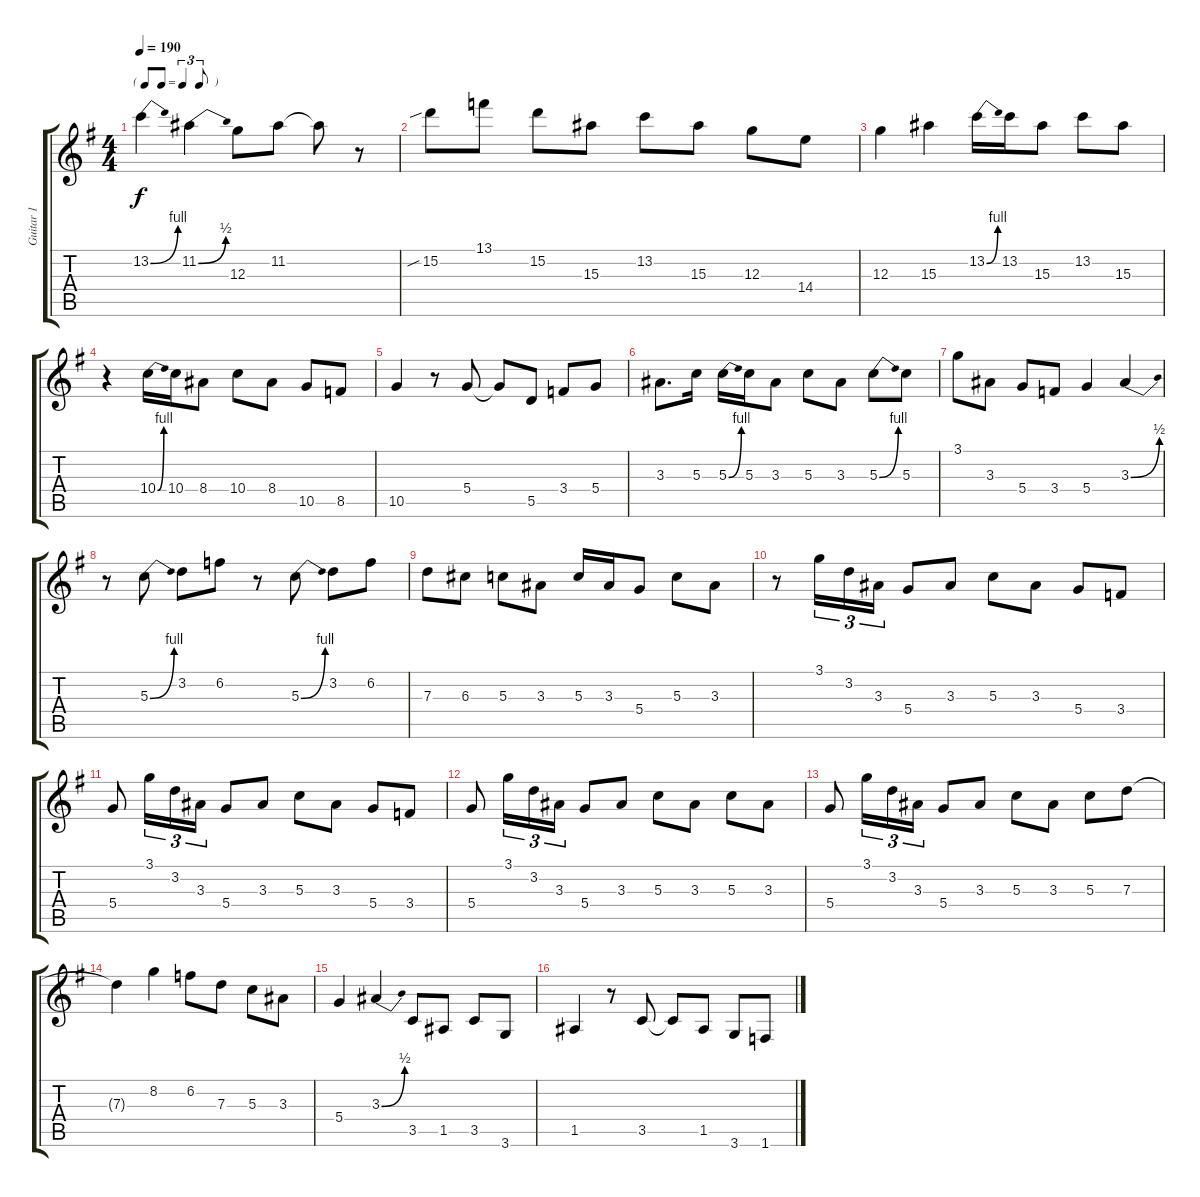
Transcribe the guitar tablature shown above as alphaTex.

\track ("Guitar 1" "Guitar 1") {instrument distortionguitar}
\staff {score tabs}
\tuning (E4 B3 G3 D3 A2 E2) {hide}
\ts (4 4)
\tf triplet8th
\tempo 190
\clef g2
\ks g
13.2{be (bend 0 0 60 4)}.4{dy f} 11.2{be (bend 0 0 60 2)}.4 12.3.8 11.2.8 11.2{t}.8 r.8 |
15.2{sib}.8 13.1.8 15.2.8 15.3.8 13.2.8 15.3.8 12.3.8 14.4.8 |
12.3.4 15.3.4 13.2{be (bend 0 0 60 4)}.16 13.2.16 15.3.8 13.2.8 15.3.8 |
r.4 10.4{be (bend 0 0 60 4)}.16 10.4.16 8.4.8 10.4.8 8.4.8 10.5.8 8.5.8 |
10.5.4 r.8 5.4.8 5.4{t}.8 5.5.8 3.4.8 5.4.8 |
3.3.8{d} 5.3.16 5.3{be (bend 0 0 60 4)}.16 5.3.16 3.3.8 5.3.8 3.3.8 5.3{be (bend 0 0 60 4)}.8 5.3.8 |
3.1.8 3.3.8 5.4.8 3.4.8 5.4.4 3.3{be (bend 0 0 60 2)}.4 |
r.8 5.3{be (bend 0 0 60 4)}.8 3.2.8 6.2.8 r.8 5.3{be (bend 0 0 60 4)}.8 3.2.8 6.2.8 |
7.3.8 6.3.8 5.3.8 3.3.8 5.3.16 3.3.16 5.4.8 5.3.8 3.3.8 |
r.8 3.1.16{tu (3 2)} 3.2.16{tu (3 2)} 3.3.16{tu (3 2)} 5.4.8 3.3.8 5.3.8 3.3.8 5.4.8 3.4.8 |
5.4.8 3.1.16{tu (3 2)} 3.2.16{tu (3 2)} 3.3.16{tu (3 2)} 5.4.8 3.3.8 5.3.8 3.3.8 5.4.8 3.4.8 |
5.4.8 3.1.16{tu (3 2)} 3.2.16{tu (3 2)} 3.3.16{tu (3 2)} 5.4.8 3.3.8 5.3.8 3.3.8 5.3.8 3.3.8 |
5.4.8 3.1.16{tu (3 2)} 3.2.16{tu (3 2)} 3.3.16{tu (3 2)} 5.4.8 3.3.8 5.3.8 3.3.8 5.3.8 7.3.8 |
7.3{t}.4 8.2.4 6.2.8 7.3.8 5.3.8 3.3.8 |
5.4.4 3.3{be (bend 0 0 60 2)}.4 3.5.8 1.5.8 3.5.8 3.6.8 |
1.5.4 r.8 3.5.8 3.5{t}.8 1.5.8 3.6.8 1.6.8
